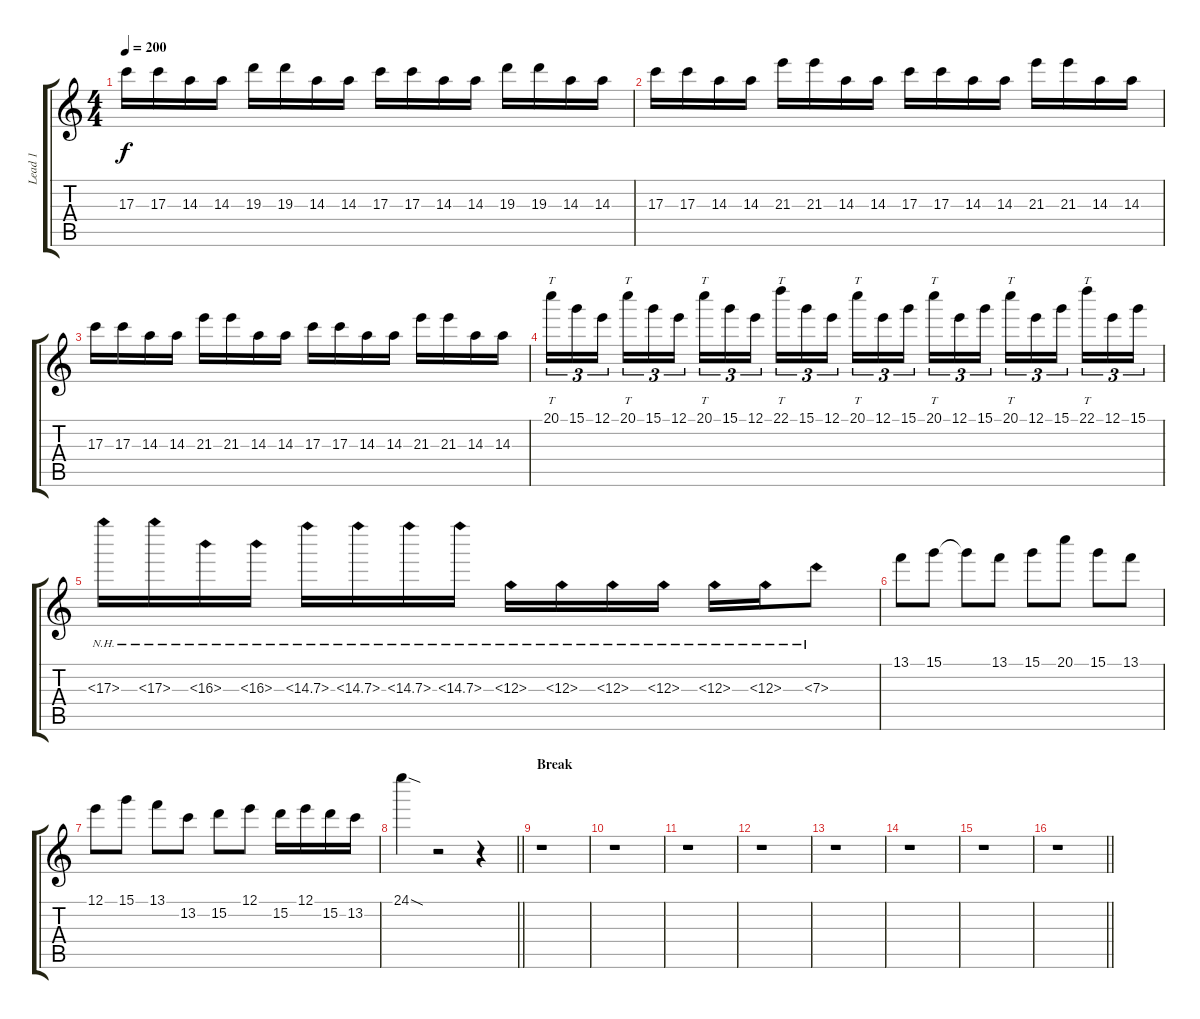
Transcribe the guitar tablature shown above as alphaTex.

\track ("Lead 1" "Lead 1") {instrument overdrivenguitar}
\staff {score tabs}
\tuning (E4 B3 G3 D3 A2 E2) {hide}
\ts (4 4)
\tempo 200
\clef g2
\ks c
17.3.16{dy f} 17.3.16 14.3.16 14.3.16 19.3.16 19.3.16 14.3.16 14.3.16 17.3.16 17.3.16 14.3.16 14.3.16 19.3.16 19.3.16 14.3.16 14.3.16 |
17.3.16 17.3.16 14.3.16 14.3.16 21.3.16 21.3.16 14.3.16 14.3.16 17.3.16 17.3.16 14.3.16 14.3.16 21.3.16 21.3.16 14.3.16 14.3.16 |
17.3.16 17.3.16 14.3.16 14.3.16 21.3.16 21.3.16 14.3.16 14.3.16 17.3.16 17.3.16 14.3.16 14.3.16 21.3.16 21.3.16 14.3.16 14.3.16 |
20.1.16{tt tu (3 2)} 15.1.16{tu (3 2)} 12.1.16{tu (3 2) beam splitsecondary} 20.1.16{tt tu (3 2)} 15.1.16{tu (3 2)} 12.1.16{tu (3 2)} 20.1.16{tt tu (3 2)} 15.1.16{tu (3 2)} 12.1.16{tu (3 2) beam splitsecondary} 22.1.16{tt tu (3 2)} 15.1.16{tu (3 2)} 12.1.16{tu (3 2)} 20.1.16{tt tu (3 2)} 12.1.16{tu (3 2)} 15.1.16{tu (3 2) beam splitsecondary} 20.1.16{tt tu (3 2)} 12.1.16{tu (3 2)} 15.1.16{tu (3 2)} 20.1.16{tt tu (3 2)} 12.1.16{tu (3 2)} 15.1.16{tu (3 2) beam splitsecondary} 22.1.16{tt tu (3 2)} 12.1.16{tu (3 2)} 15.1.16{tu (3 2)} |
17.3{nh}.16{instrument guitarfretnoise} 17.3{nh}.16 16.3{nh}.16 16.3{nh}.16 15.3{nh}.16 15.3{nh}.16 14.3{nh}.16 14.3{nh}.16 13.3{nh}.16 13.3{nh}.16 12.3{nh}.16 12.3{nh}.16 11.3{nh}.16 11.3{nh}.16 7.3{nh}.8{instrument overdrivenguitar} |
13.1.8 15.1.8 15.1{t}.8 13.1.8 15.1.8 20.1.8 15.1.8 13.1.8 |
12.1.8 15.1.8 13.1.8 13.2.8 15.2.8 12.1.8 15.2.16 12.1.16 15.2.16 13.2.16 |
\barLineRight lightlight
24.1{sod}.4 r.2 r.4 |
\section ("" "Break")
r.1 |
r.1 |
r.1 |
r.1 |
r.1 |
r.1 |
r.1 |
\barLineRight lightlight
r.1
